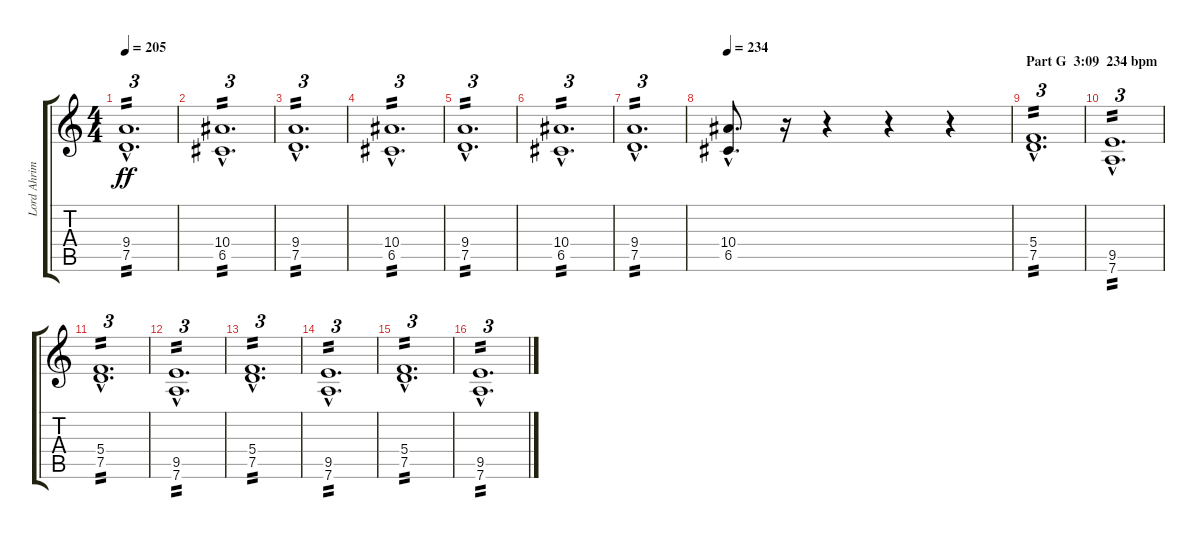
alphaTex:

\track ("Lord Ahrimam" "Lord Ahrim") {instrument distortionguitar}
\staff {score tabs}
\tuning (D4 A3 F3 C3 G2 D2) {hide}
\ts (4 4)
\tempo 205
\clef g2
\ks c
(9.4{hac} 7.5{hac}).1{d tu (3 2) tp 2 dy ff} |
(10.4{hac} 6.5{hac}).1{d tu (3 2) tp 2} |
(9.4{hac} 7.5{hac}).1{d tu (3 2) tp 2} |
(10.4{hac} 6.5{hac}).1{d tu (3 2) tp 2} |
(9.4{hac} 7.5{hac}).1{d tu (3 2) tp 2} |
(10.4{hac} 6.5{hac}).1{d tu (3 2) tp 2} |
(9.4{hac} 7.5{hac}).1{d tu (3 2) tp 2} |
\tempo 234
(10.4{hac} 6.5{hac}).8{d} r.16 r.4 r.4 r.4 |
\section ("" "Part G  3:09  234 bpm")
(5.4{hac} 7.5{hac}).1{d tu (3 2) tp 2 volume 15} |
(9.5{hac} 7.6{hac}).1{d tu (3 2) tp 2} |
(5.4{hac} 7.5{hac}).1{d tu (3 2) tp 2} |
(9.5{hac} 7.6{hac}).1{d tu (3 2) tp 2} |
(5.4{hac} 7.5{hac}).1{d tu (3 2) tp 2} |
(9.5{hac} 7.6{hac}).1{d tu (3 2) tp 2} |
(5.4{hac} 7.5{hac}).1{d tu (3 2) tp 2} |
(9.5{hac} 7.6{hac}).1{d tu (3 2) tp 2}
